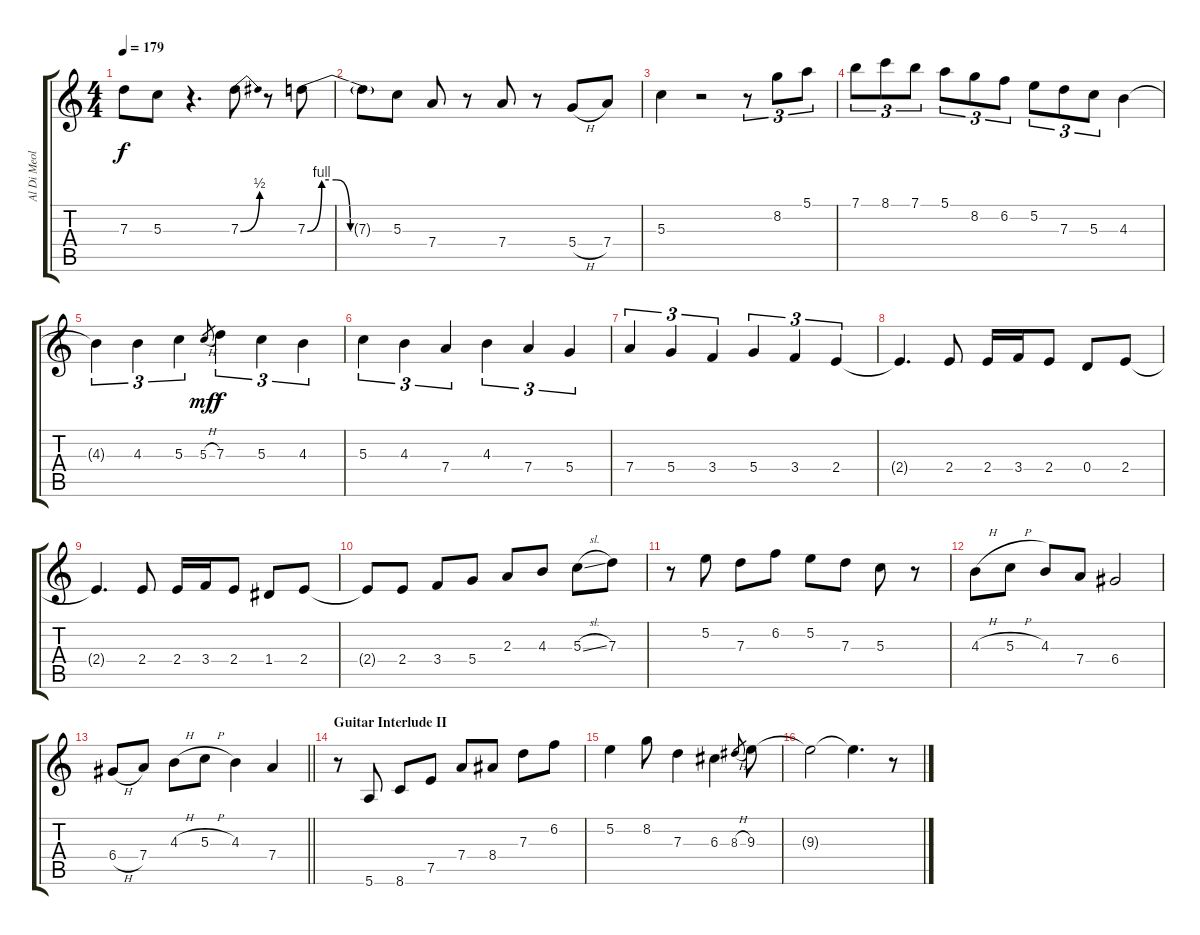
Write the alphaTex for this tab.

\track ("Al Di Meola" "Al Di Meol") {instrument electricguitarjazz}
\staff {score tabs}
\tuning (E4 B3 G3 D3 A2 E2) {hide}
\ts (4 4)
\tempo 179
\clef g2
\ks c
7.3{t}.8{dy f} 5.3.8 r.4{d} 7.3{be (bend 0 0 60 2)}.8 r.8 7.3{be (custom 0 0 10 4 20 4 30 0 60 0)}.8 |
7.3{t}.8 5.3.8 7.4.8 r.8 7.4.8 r.8 5.4{h}.8 7.4.8 |
5.3.4 r.2 r.8{tu (3 2)} 8.2.8{tu (3 2)} 5.1.8{tu (3 2)} |
7.1.8{tu (3 2)} 8.1.8{tu (3 2)} 7.1.8{tu (3 2)} 5.1.8{tu (3 2)} 8.2.8{tu (3 2)} 6.2.8{tu (3 2)} 5.2.8{tu (3 2)} 7.3.8{tu (3 2)} 5.3.8{tu (3 2)} 4.3.4 |
4.3{t}.4{tu (3 2)} 4.3.4{tu (3 2)} 5.3.4{tu (3 2)} 5.3{h}.8{gr dy mf} 7.3.4{tu (3 2) dy f} 5.3.4{tu (3 2)} 4.3.4{tu (3 2)} |
5.3.4{tu (3 2)} 4.3.4{tu (3 2)} 7.4.4{tu (3 2)} 4.3.4{tu (3 2)} 7.4.4{tu (3 2)} 5.4.4{tu (3 2)} |
7.4.4{tu (3 2)} 5.4.4{tu (3 2)} 3.4.4{tu (3 2)} 5.4.4{tu (3 2)} 3.4.4{tu (3 2)} 2.4.4{tu (3 2)} |
2.4{t}.4{d} 2.4.8 2.4.16 3.4.16 2.4.8 0.4.8 2.4.8 |
2.4{t}.4{d} 2.4.8 2.4.16 3.4.16 2.4.8 1.4.8 2.4.8 |
2.4{t}.8 2.4.8 3.4.8 5.4.8 2.3.8 4.3.8 5.3{sl}.8 7.3.8 |
r.8 5.2.8 7.3.8 6.2.8 5.2.8 7.3.8 5.3.8 r.8 |
4.3{h}.8 5.3{h}.8 4.3.8 7.4.8 6.4.2 |
\barLineRight lightlight
6.4{h}.8 7.4.8 4.3{h}.8 5.3{h}.8 4.3.4 7.4.4 |
\section ("" "Guitar Interlude II")
r.8 5.6.8 8.6.8 7.5.8 7.4.8 8.4.8 7.3.8 6.2.8 |
5.2.4 8.2.8 7.3.4 6.3.4 8.3{h}.8{gr} 9.3.8 |
9.3{t}.2 9.3{t}.4{d} r.8
